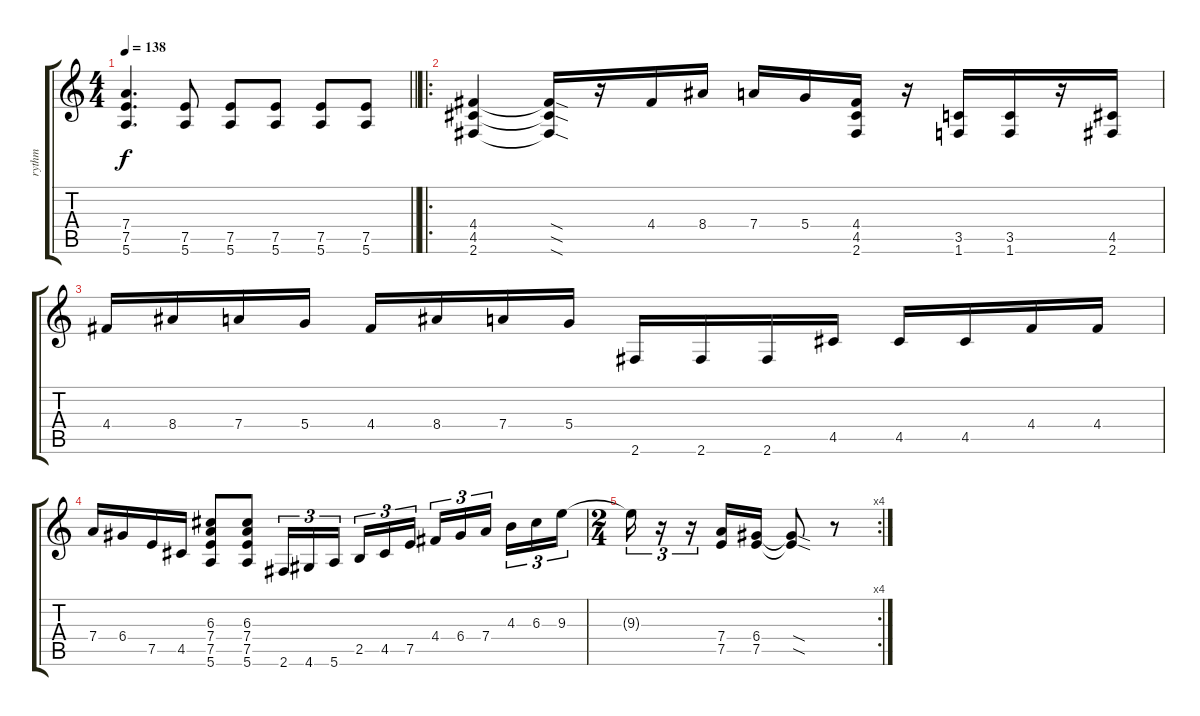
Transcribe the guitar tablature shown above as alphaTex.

\track ("rythm" "rythm") {instrument overdrivenguitar}
\staff {score tabs}
\tuning (E4 B3 G3 D3 A2 E2) {hide}
\ts (4 4)
\tempo 138
\clef g2
\barLineRight lightlight
\ks c
(7.4{t} 7.5{t} 5.6{t}).4{d dy f} (7.5 5.6).8 (7.5 5.6).8 (7.5 5.6).8 (7.5 5.6).8 (7.5 5.6).8 |
\ro
(4.4 4.5 2.6).4 (4.4{sod t} 4.5{sod t} 2.6{sod t}).16 r.16 4.4.16 8.4.16 7.4.16 5.4.16 (4.4 4.5 2.6).16 r.16 (3.5 1.6).16 (3.5 1.6).16 r.16 (4.5 2.6).16 |
4.4.16 8.4.16 7.4.16 5.4.16 4.4.16 8.4.16 7.4.16 5.4.16 2.6.16 2.6.16 2.6.16 4.5.16 4.5.16 4.5.16 4.4.16 4.4.16 |
7.4.16 6.4.16 7.5.16 4.5.16 (6.3 7.4 7.5 5.6).8 (6.3 7.4 7.5 5.6).8 2.6.16{tu (3 2)} 4.6.16{tu (3 2)} 5.6.16{tu (3 2) beam splitsecondary} 2.5.16{tu (3 2)} 4.5.16{tu (3 2)} 7.5.16{tu (3 2)} 4.4.16{tu (3 2)} 6.4.16{tu (3 2)} 7.4.16{tu (3 2) beam splitsecondary} 4.3.16{tu (3 2)} 6.3.16{tu (3 2)} 9.3.16{tu (3 2)} |
\rc 4
\ts (2 4)
9.3{t}.16{tu (3 2)} r.16{tu (3 2)} r.16{tu (3 2)} (7.4 7.5).16 (6.4 7.5).16 (6.4{sod t} 7.5{sod t}).8 r.8
